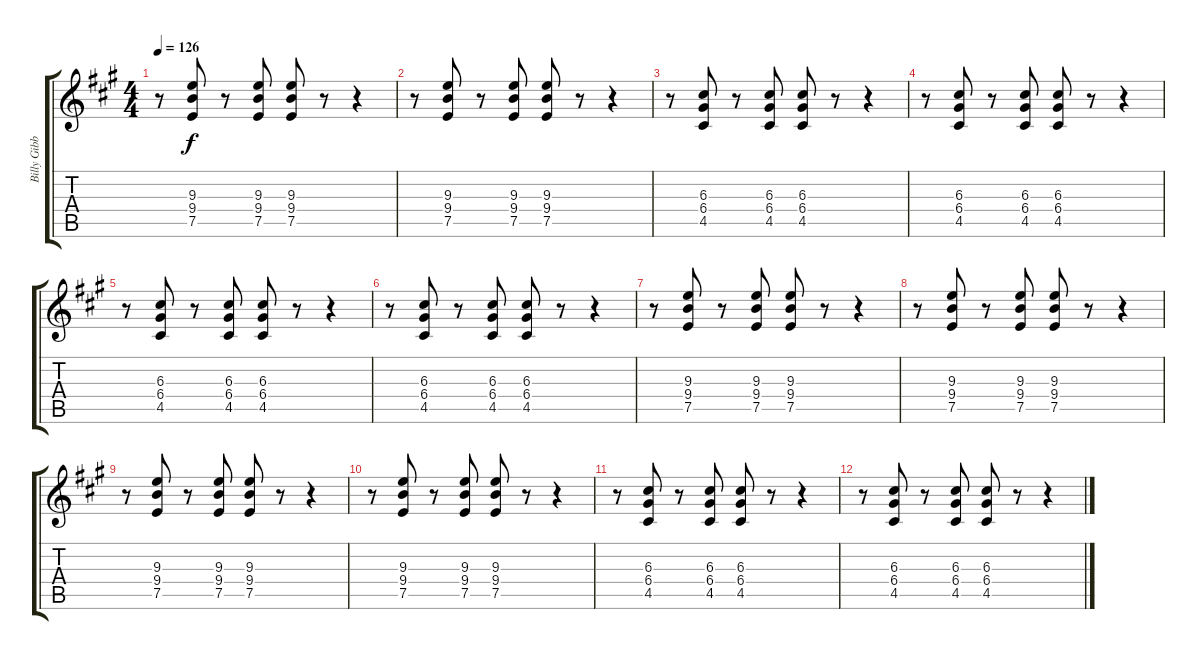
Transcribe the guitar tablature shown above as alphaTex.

\track ("Billy Gibbons: Rhythm Guitar" "Billy Gibb") {instrument distortionguitar}
\staff {score tabs}
\tuning (E4 B3 G3 D3 A2 E2) {hide}
\ts (4 4)
\tempo 126
\clef g2
\ks a
r.8{dy f} (9.3 9.4 7.5).8 r.8 (9.3 9.4 7.5).8 (9.3 9.4 7.5).8 r.8 r.4 |
r.8 (9.3 9.4 7.5).8 r.8 (9.3 9.4 7.5).8 (9.3 9.4 7.5).8 r.8 r.4 |
r.8 (6.3 6.4 4.5).8 r.8 (6.3 6.4 4.5).8 (6.3 6.4 4.5).8 r.8 r.4 |
r.8 (6.3 6.4 4.5).8 r.8 (6.3 6.4 4.5).8 (6.3 6.4 4.5).8 r.8 r.4 |
r.8 (6.3 6.4 4.5).8 r.8 (6.3 6.4 4.5).8 (6.3 6.4 4.5).8 r.8 r.4 |
r.8 (6.3 6.4 4.5).8 r.8 (6.3 6.4 4.5).8 (6.3 6.4 4.5).8 r.8 r.4 |
r.8 (9.3 9.4 7.5).8 r.8 (9.3 9.4 7.5).8 (9.3 9.4 7.5).8 r.8 r.4 |
r.8 (9.3 9.4 7.5).8 r.8 (9.3 9.4 7.5).8 (9.3 9.4 7.5).8 r.8 r.4 |
r.8 (9.3 9.4 7.5).8 r.8 (9.3 9.4 7.5).8 (9.3 9.4 7.5).8 r.8 r.4 |
r.8 (9.3 9.4 7.5).8 r.8 (9.3 9.4 7.5).8 (9.3 9.4 7.5).8 r.8 r.4 |
r.8 (6.3 6.4 4.5).8 r.8 (6.3 6.4 4.5).8 (6.3 6.4 4.5).8 r.8 r.4 |
r.8 (6.3 6.4 4.5).8 r.8 (6.3 6.4 4.5).8 (6.3 6.4 4.5).8 r.8 r.4
